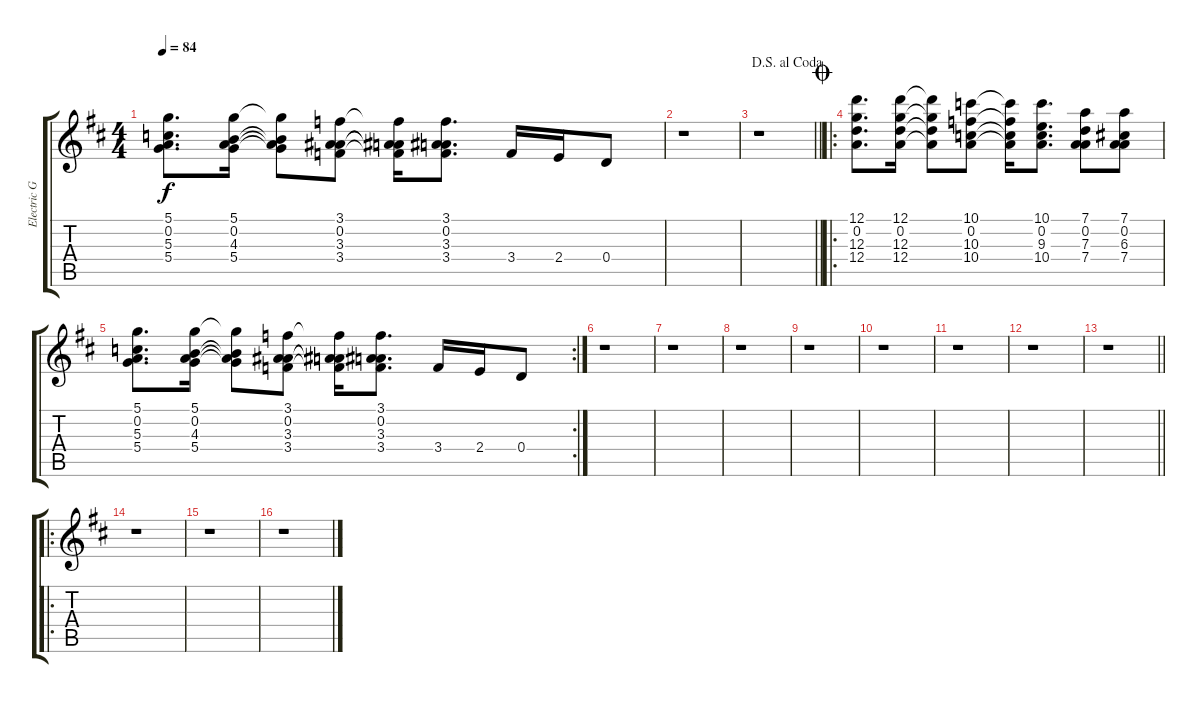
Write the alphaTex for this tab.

\track ("Electric Guitar 2" "Electric G") {instrument overdrivenguitar}
\staff {score tabs}
\tuning (D4 A3 G3 D3 A2 D2) {hide}
\ts (4 4)
\tempo 84
\clef g2
\ks d
(5.1 0.2 5.3 5.4).8{d dy f} (5.1 0.2 4.3 5.4).16 (5.1{t} 0.2{t} 4.3{t} 5.4{t}).8 (3.1 0.2 3.3 3.4).8 (3.1{t} 0.2{t} 3.3{t} 3.4{t}).16 (3.1 0.2 3.3 3.4).8{d} 3.4.16 2.4.16 0.4.8 |
r.1 |
\jump dalsegnoalcoda
\barLineRight lightlight
r.1 |
\ro
\jump coda
(12.1 0.2 12.3 12.4).8{d} (12.1 0.2 12.3 12.4).16 (12.1{t} 0.2{t} 12.3{t} 12.4{t}).8 (10.1 0.2 10.3 10.4).8 (10.1{t} 0.2{t} 10.3{t} 10.4{t}).16 (10.1 0.2 9.3 10.4).8{d} (7.1 0.2 7.3 7.4).8 (7.1 0.2 6.3 7.4).8 |
\rc 2
(5.1 0.2 5.3 5.4).8{d} (5.1 0.2 4.3 5.4).16 (5.1{t} 0.2{t} 4.3{t} 5.4{t}).8 (3.1 0.2 3.3 3.4).8 (3.1{t} 0.2{t} 3.3{t} 3.4{t}).16 (3.1 0.2 3.3 3.4).8{d} 3.4.16 2.4.16 0.4.8 |
r.1 |
r.1 |
r.1 |
r.1 |
r.1 |
r.1 |
r.1 |
\barLineRight lightlight
r.1 |
\ro
r.1 |
r.1 |
r.1
